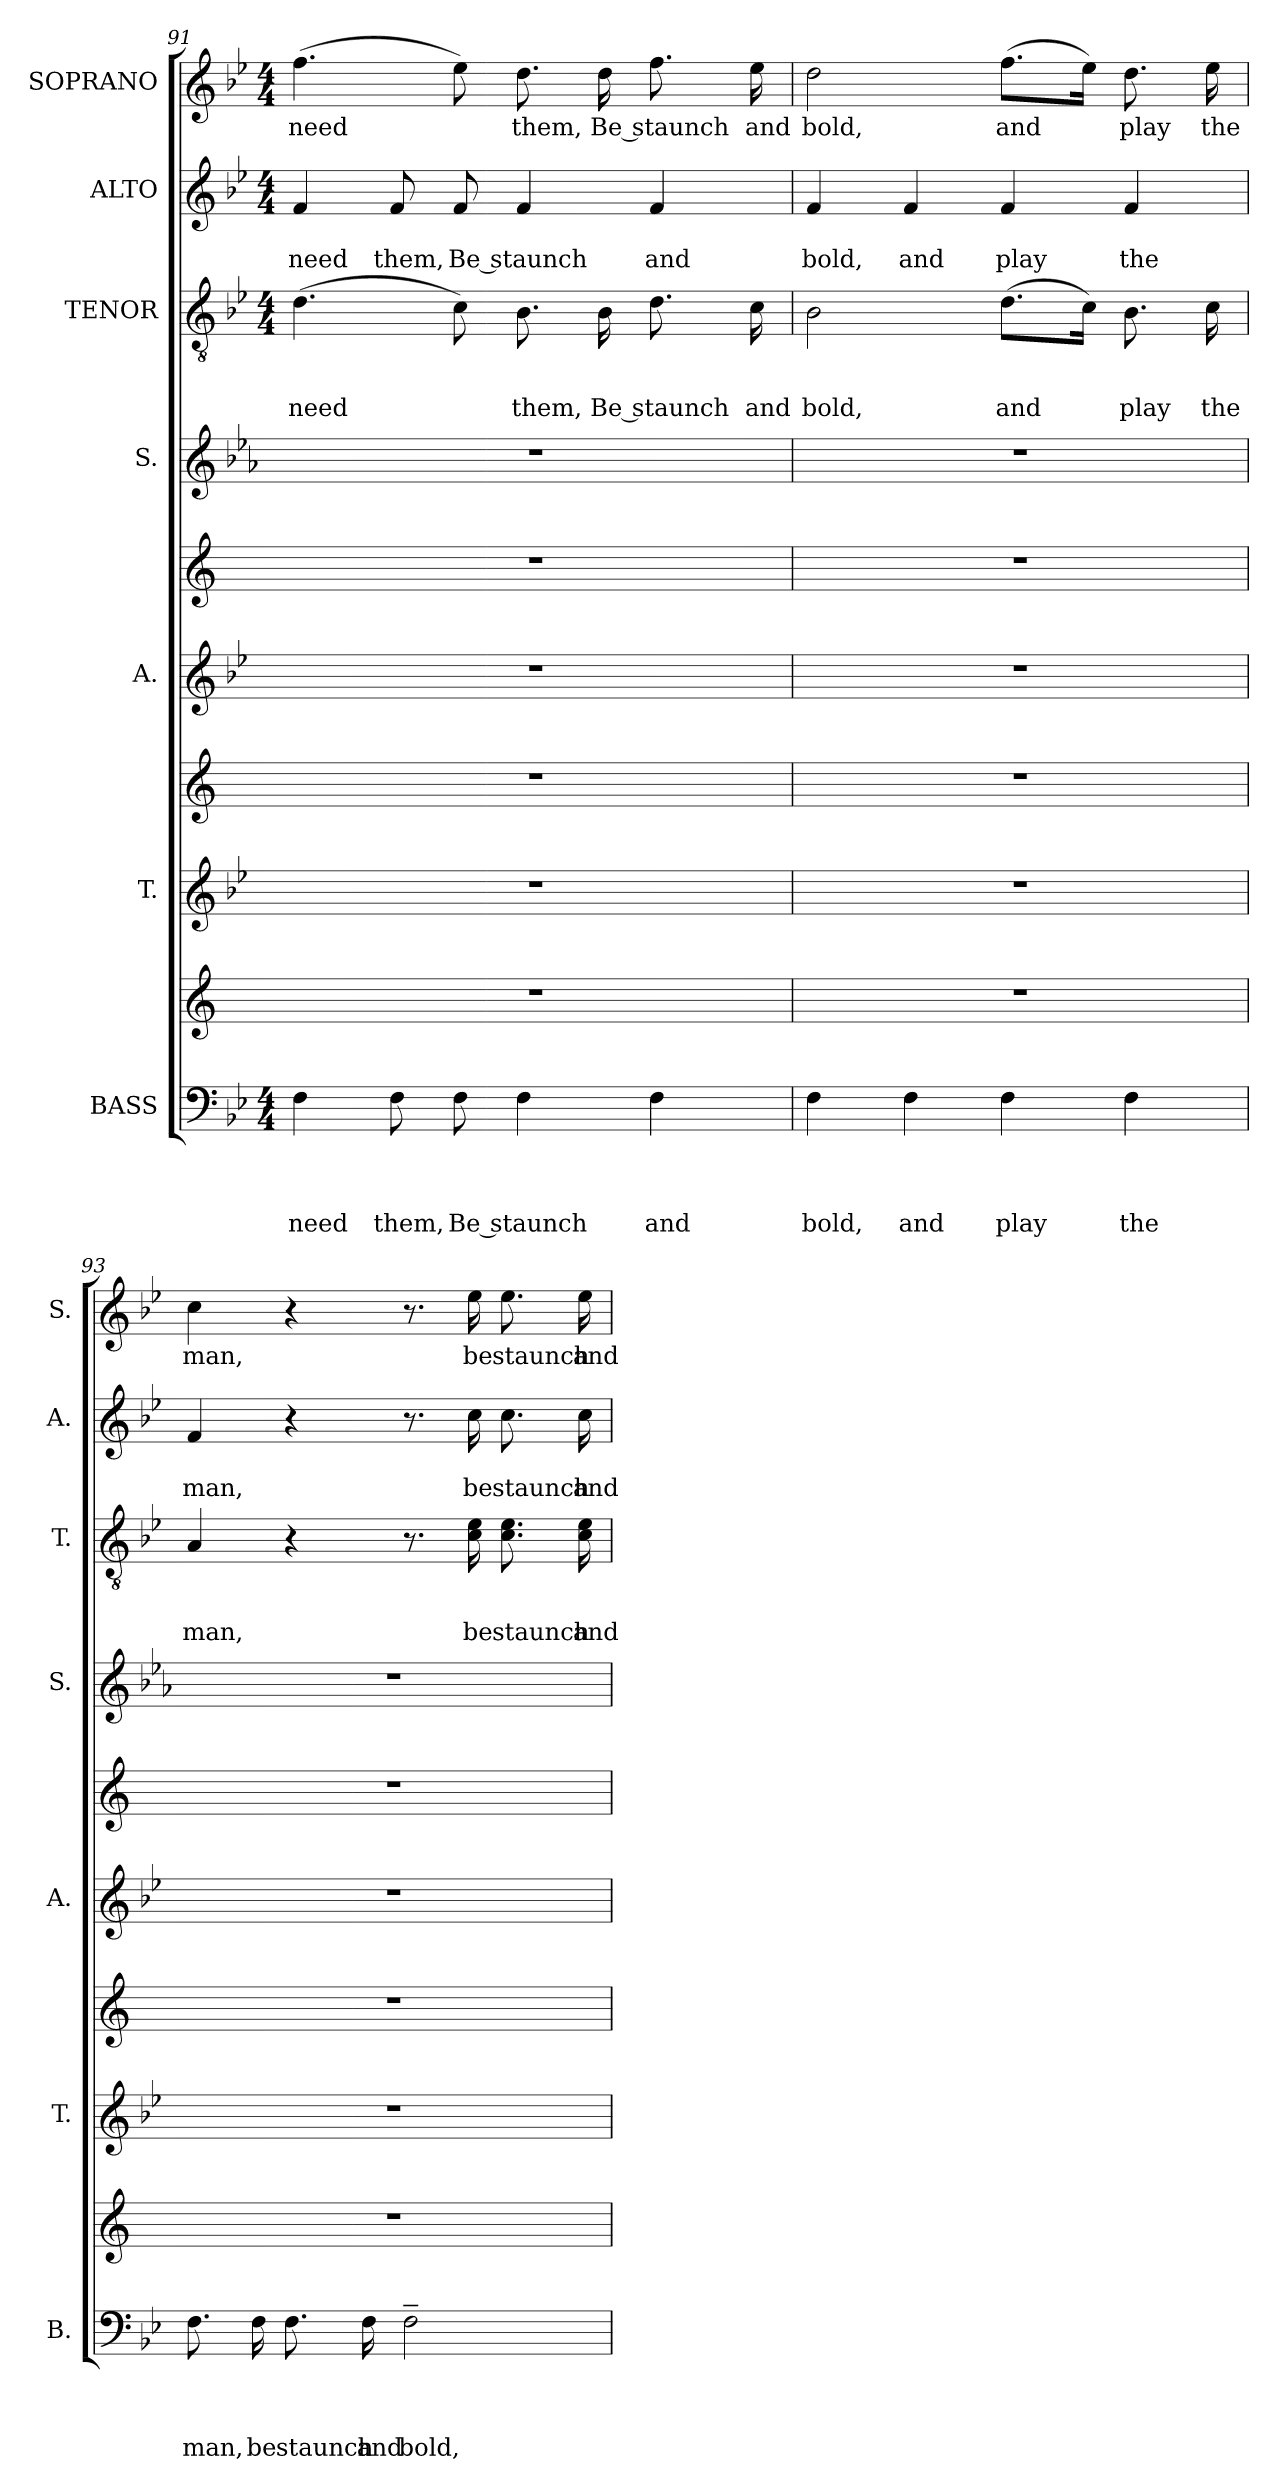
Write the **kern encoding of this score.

**kern	**text	**text	**text	**text	**kern	**kern	**kern	**kern	**kern	**kern	**kern	**text	**text	**text	**kern	**text	**text	**kern	**text
*part10	*part10	*part10	*part10	*part10	*part9	*part8	*part7	*part6	*part5	*part4	*part3	*part3	*part3	*part3	*part2	*part2	*part2	*part1	*part1
*staff10	*staff10	*staff10	*staff10	*staff10	*staff9	*staff8	*staff7	*staff6	*staff5	*staff4	*staff3	*staff3	*staff3	*staff3	*staff2	*staff2	*staff2	*staff1	*staff1
*I"BASS	*	*	*	*	*	*I"T.	*	*I"A.	*	*I"S.	*I"TENOR	*	*	*	*I"ALTO	*	*	*I"SOPRANO	*
*I'B.	*	*	*	*	*	*I'T.	*	*I'A.	*	*I'S.	*I'T.	*	*	*	*I'A.	*	*	*I'S.	*
*clefF4	*	*	*	*	*clefG2	*clefG2	*clefG2	*clefG2	*clefG2	*clefG2	*clefGv2	*	*	*	*clefG2	*	*	*clefG2	*
*	*	*	*	*	*ITrd1c2	*	*ITrd1c2	*	*ITrd1c2	*ITrd3c5	*	*	*	*	*	*	*	*	*
*k[b-e-]	*	*	*	*	*k[b-e-]	*k[b-e-]	*k[b-e-]	*k[b-e-]	*k[b-e-]	*k[b-e-]	*k[b-e-]	*	*	*	*k[b-e-]	*	*	*k[b-e-]	*
*B-:	*	*	*	*	*B-:	*B-:	*B-:	*B-:	*B-:	*B-:	*B-:	*	*	*	*B-:	*	*	*B-:	*
*M4/4	*	*	*	*	*	*	*	*	*	*	*M4/4	*	*	*	*M4/4	*	*	*M4/4	*
=91	=91	=91	=91	=91	=91	=91	=91	=91	=91	=91	=91	=91	=91	=91	=91	=91	=91	=91	=91
!	!	!	!	!LO:LY:b	!	!	!	!	!	!	!	!	!	!LO:LY:b	!	!	!LO:LY:b	!	!LO:LY:b
4F\	.	.	.	need	1r	1r	1r	1r	1r	1r	(>4.d\	.	.	need	4f/	.	need	(>4.ff\	need
!	!	!	!	!LO:LY:b	!	!	!	!	!	!	!	!	!	!	!	!	!LO:LY:b	!	!
8F\	.	.	.	them,	.	.	.	.	.	.	.	.	.	.	8f/	.	them,	.	.
!	!	!	!	!LO:LY:b	!	!	!	!	!	!	!	!	!	!	!	!	!LO:LY:b	!	!
8F\	.	.	.	Be staunch	.	.	.	.	.	.	8c\)	.	.	.	8f/	.	Be staunch	8ee-\)	.
!	!	!	!	!	!	!	!	!	!	!	!	!	!	!LO:LY:b	!	!	!	!	!LO:LY:b
4F\	.	.	.	.	.	.	.	.	.	.	8.B-\	.	.	them,	4f/	.	.	8.dd\	them,
!	!	!	!	!	!	!	!	!	!	!	!	!	!	!LO:LY:b	!	!	!	!	!LO:LY:b
.	.	.	.	.	.	.	.	.	.	.	16B-\	.	.	Be staunch	.	.	.	16dd\	Be staunch
!	!	!	!	!LO:LY:b	!	!	!	!	!	!	!	!	!	!	!	!	!LO:LY:b	!	!
4F\	.	.	.	and	.	.	.	.	.	.	8.d\	.	.	.	4f/	.	and	8.ff\	.
!	!	!	!	!	!	!	!	!	!	!	!	!	!	!LO:LY:b	!	!	!	!	!LO:LY:b
.	.	.	.	.	.	.	.	.	.	.	16c\	.	.	and	.	.	.	16ee-\	and
=92	=92	=92	=92	=92	=92	=92	=92	=92	=92	=92	=92	=92	=92	=92	=92	=92	=92	=92	=92
!	!	!	!	!LO:LY:b	!	!	!	!	!	!	!	!	!	!LO:LY:b	!	!	!LO:LY:b	!	!LO:LY:b
4F\	.	.	.	bold,	1r	1r	1r	1r	1r	1r	2B-\	.	.	bold,	4f/	.	bold,	2dd\	bold,
!	!	!	!	!LO:LY:b	!	!	!	!	!	!	!	!	!	!	!	!	!LO:LY:b	!	!
4F\	.	.	.	and	.	.	.	.	.	.	.	.	.	.	4f/	.	and	.	.
!	!	!	!	!LO:LY:b	!	!	!	!	!	!	!	!	!	!LO:LY:b	!	!	!LO:LY:b	!	!LO:LY:b
4F\	.	.	.	play	.	.	.	.	.	.	(>8.d\L	.	.	and	4f/	.	play	(>8.ff\L	and
.	.	.	.	.	.	.	.	.	.	.	16c\Jk)	.	.	.	.	.	.	16ee-\Jk)	.
!	!	!	!	!LO:LY:b	!	!	!	!	!	!	!	!	!	!LO:LY:b	!	!	!LO:LY:b	!	!LO:LY:b
4F\	.	.	.	the	.	.	.	.	.	.	8.B-\	.	.	play	4f/	.	the	8.dd\	play
!	!	!	!	!	!	!	!	!	!	!	!	!	!	!LO:LY:b	!	!	!	!	!LO:LY:b
.	.	.	.	.	.	.	.	.	.	.	16c\	.	.	the	.	.	.	16ee-\	the
!!LO:PB:g=z
=93	=93	=93	=93	=93	=93	=93	=93	=93	=93	=93	=93	=93	=93	=93	=93	=93	=93	=93	=93
!	!	!	!	!LO:LY:b	!	!	!	!	!	!	!	!	!	!LO:LY:b	!	!	!LO:LY:b	!	!LO:LY:b
8.F\	.	.	.	man,	1r	1r	1r	1r	1r	1r	4A/	.	.	man,	4f/	.	man,	4cc\	man,
!	!	!	!	!LO:LY:b	!	!	!	!	!	!	!	!	!	!	!	!	!	!	!
16F\	.	.	.	be	.	.	.	.	.	.	.	.	.	.	.	.	.	.	.
!	!	!	!	!LO:LY:b	!	!	!	!	!	!	!	!	!	!	!	!	!	!	!
8.F\	.	.	.	staunch	.	.	.	.	.	.	4r	.	.	.	4r	.	.	4r	.
!	!	!	!	!LO:LY:b	!	!	!	!	!	!	!	!	!	!	!	!	!	!	!
16F\	.	.	.	and	.	.	.	.	.	.	.	.	.	.	.	.	.	.	.
!	!	!	!	!LO:LY:b	!	!	!	!	!	!	!	!	!	!	!	!	!	!	!
2F~>\	.	.	.	bold,	.	.	.	.	.	.	8.r	.	.	.	8.r	.	.	8.r	.
!	!	!	!	!	!	!	!	!	!	!	!	!	!	!LO:LY:b	!	!	!LO:LY:b	!	!LO:LY:b
.	.	.	.	.	.	.	.	.	.	.	16c\ 16e-\	.	.	be	16cc\	.	be	16ee-\	be
!	!	!	!	!	!	!	!	!	!	!	!	!	!	!LO:LY:b	!	!	!LO:LY:b	!	!LO:LY:b
.	.	.	.	.	.	.	.	.	.	.	8.c\ 8.e-\	.	.	staunch	8.cc\	.	staunch	8.ee-\	staunch
!	!	!	!	!	!	!	!	!	!	!	!	!	!	!LO:LY:b	!	!	!LO:LY:b	!	!LO:LY:b
.	.	.	.	.	.	.	.	.	.	.	16c\ 16e-\	.	.	and	16cc\	.	and	16ee-\	and
=	=	=	=	=	=	=	=	=	=	=	=	=	=	=	=	=	=	=	=
*-	*-	*-	*-	*-	*-	*-	*-	*-	*-	*-	*-	*-	*-	*-	*-	*-	*-	*-	*-
